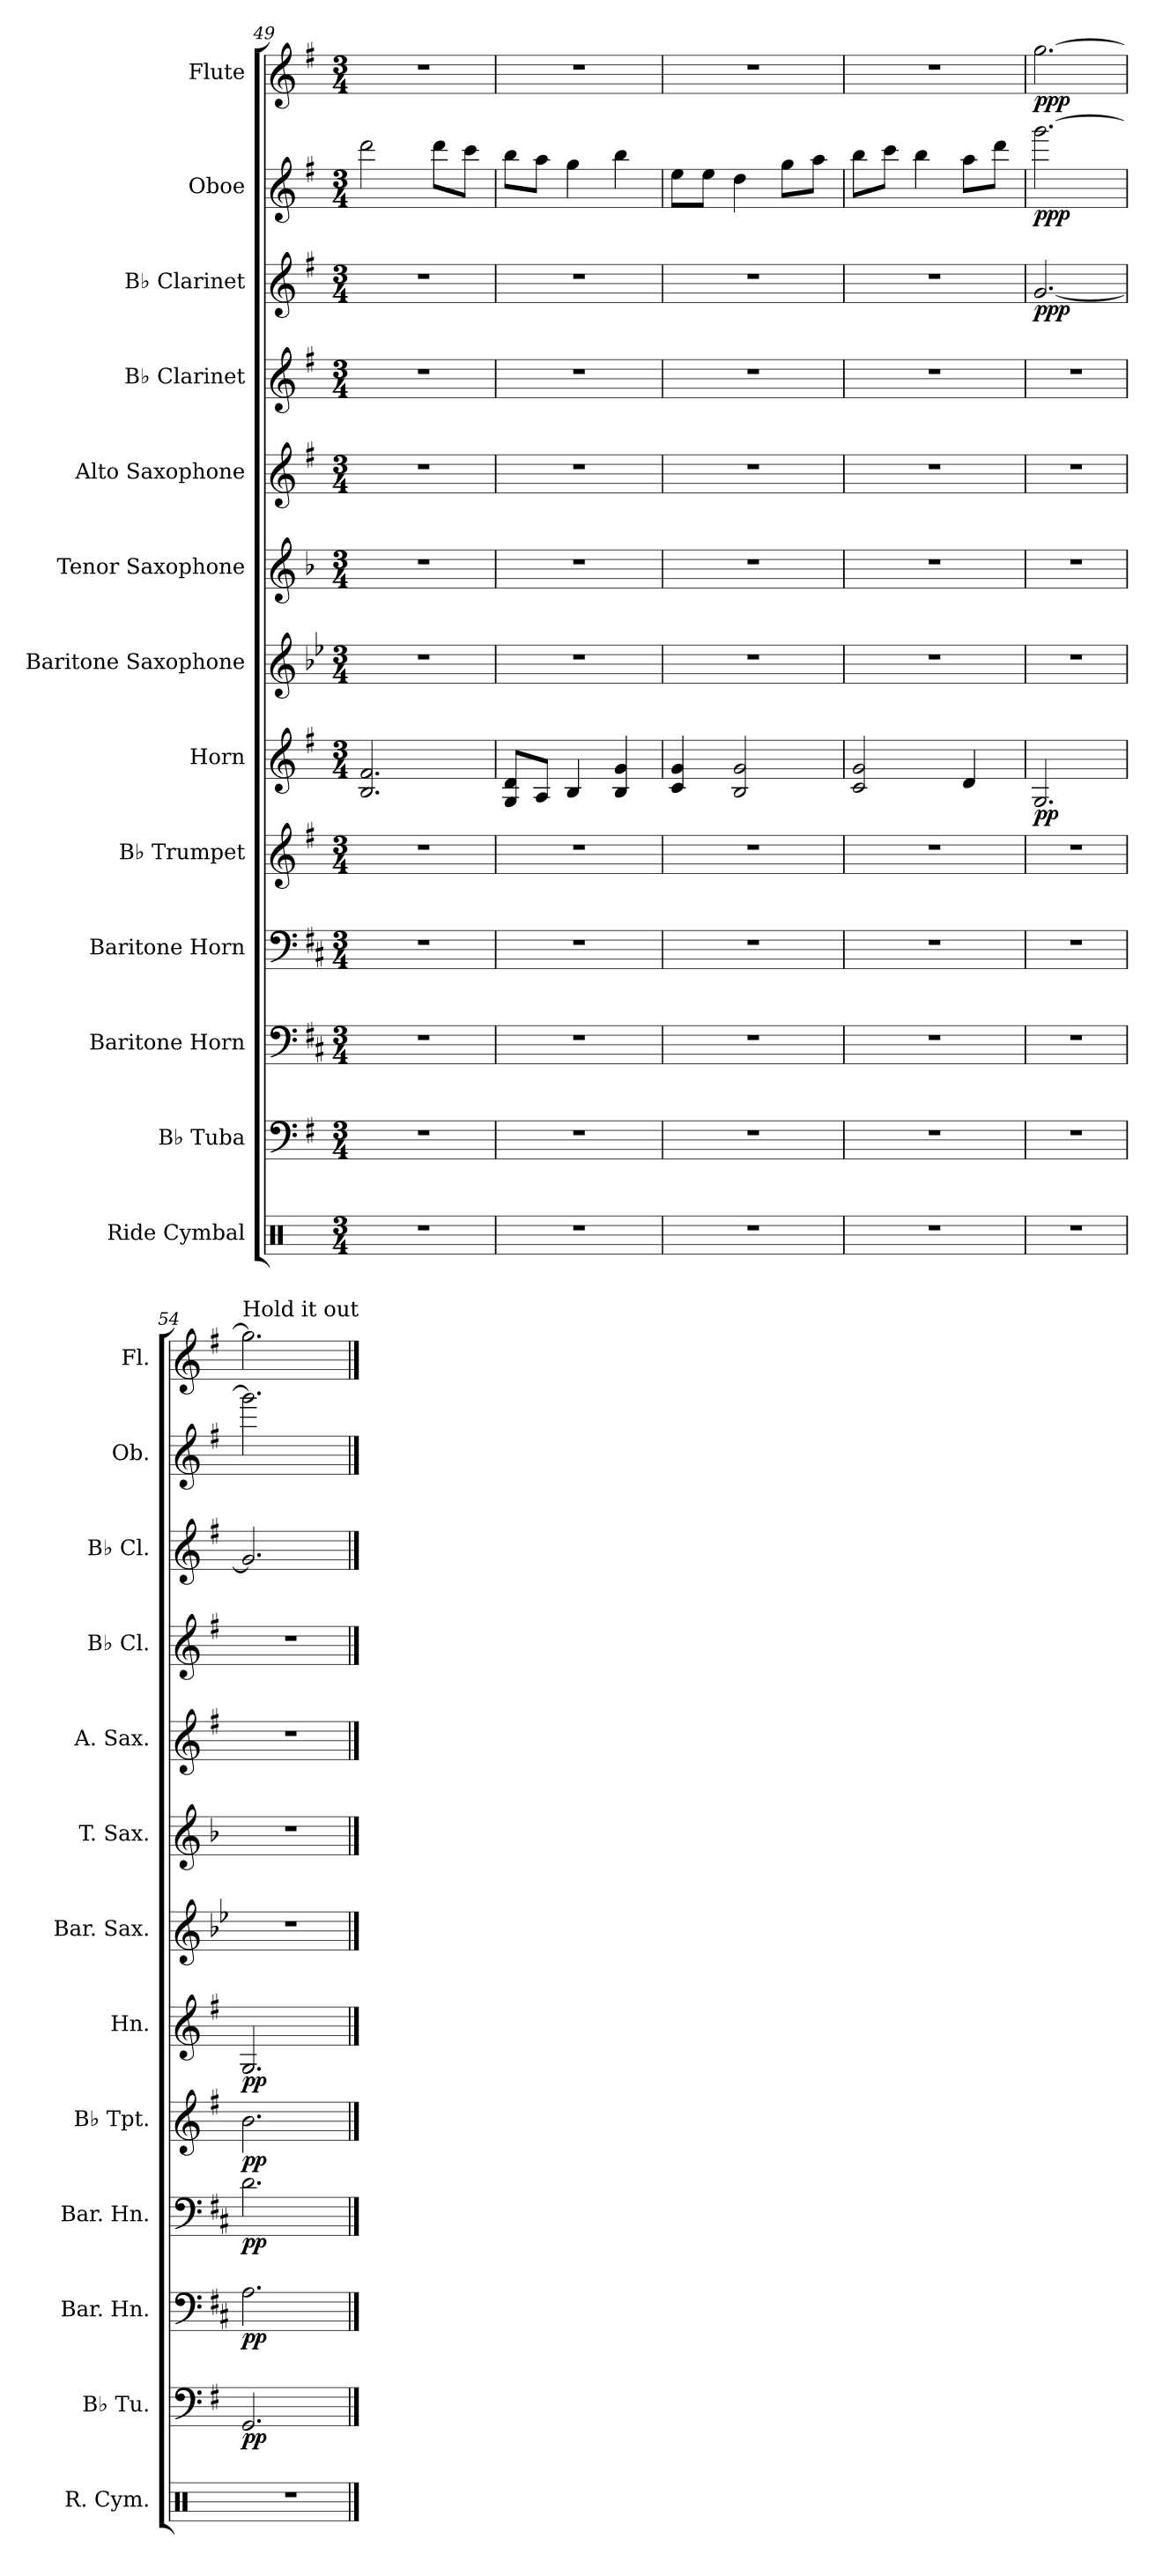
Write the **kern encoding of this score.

**kern	**kern	**dynam	**kern	**dynam	**kern	**dynam	**kern	**dynam	**kern	**dynam	**kern	**kern	**kern	**kern	**kern	**dynam	**kern	**dynam	**kern	**dynam
*part13	*part12	*part12	*part11	*part11	*part10	*part10	*part9	*part9	*part8	*part8	*part7	*part6	*part5	*part4	*part3	*part3	*part2	*part2	*part1	*part1
*staff13	*staff12	*staff12	*staff11	*staff11	*staff10	*staff10	*staff9	*staff9	*staff8	*staff8	*staff7	*staff6	*staff5	*staff4	*staff3	*staff3	*staff2	*staff2	*staff1	*staff1
*I"Ride Cymbal	*I"B♭ Tuba	*	*I"Baritone Horn	*	*I"Baritone Horn	*	*I"B♭ Trumpet	*	*I"Horn	*	*I"Baritone Saxophone	*I"Tenor Saxophone	*I"Alto Saxophone	*I"B♭ Clarinet	*I"B♭ Clarinet	*	*I"Oboe	*	*I"Flute	*
*I'R. Cym.	*I'B♭ Tu.	*	*I'Bar. Hn.	*	*I'Bar. Hn.	*	*I'B♭ Tpt.	*	*I'Hn.	*	*I'Bar. Sax.	*I'T. Sax.	*I'A. Sax.	*I'B♭ Cl.	*I'B♭ Cl.	*	*I'Ob.	*	*I'Fl.	*
*clefX	*clefF4	*	*clefF4	*	*clefF4	*	*clefG2	*	*clefG2	*	*clefG2	*clefG2	*clefG2	*clefG2	*clefG2	*	*clefG2	*	*clefG2	*
*	*	*	*ITrd4c7	*	*ITrd4c7	*	*ITrd1c2	*	*ITrd4c7	*	*ITrd12c21	*ITrd8c14	*ITrd5c9	*ITrd1c2	*ITrd1c2	*	*	*	*	*
*k[]	*k[f#]	*	*k[f#]	*	*k[f#]	*	*k[b-]	*	*k[]	*	*k[b-e-]	*k[b-]	*k[b-e-]	*k[b-]	*k[b-]	*	*k[f#]	*	*k[f#]	*
*C:	*G:	*	*G:	*	*G:	*	*F:	*	*C:	*	*B-:	*F:	*B-:	*F:	*F:	*	*G:	*	*G:	*
*M3/4	*M3/4	*	*M3/4	*	*M3/4	*	*M3/4	*	*M3/4	*	*M3/4	*M3/4	*M3/4	*M3/4	*M3/4	*	*M3/4	*	*M3/4	*
=49	=49	=49	=49	=49	=49	=49	=49	=49	=49	=49	=49	=49	=49	=49	=49	=49	=49	=49	=49	=49
2.r	2.r	.	2.r	.	2.r	.	2.r	.	2.E/ 2.B/	.	2.r	2.r	2.r	2.r	2.r	.	2ddd\	.	2.r	.
.	.	.	.	.	.	.	.	.	.	.	.	.	.	.	.	.	8ddd\L	.	.	.
.	.	.	.	.	.	.	.	.	.	.	.	.	.	.	.	.	8ccc\J	.	.	.
=50	=50	=50	=50	=50	=50	=50	=50	=50	=50	=50	=50	=50	=50	=50	=50	=50	=50	=50	=50	=50
2.r	2.r	.	2.r	.	2.r	.	2.r	.	8C/ 8G/L	.	2.r	2.r	2.r	2.r	2.r	.	8bb\L	.	2.r	.
.	.	.	.	.	.	.	.	.	8D/J	.	.	.	.	.	.	.	8aa\J	.	.	.
.	.	.	.	.	.	.	.	.	4E/	.	.	.	.	.	.	.	4gg\	.	.	.
.	.	.	.	.	.	.	.	.	4E/ 4c/	.	.	.	.	.	.	.	4bb\	.	.	.
=51	=51	=51	=51	=51	=51	=51	=51	=51	=51	=51	=51	=51	=51	=51	=51	=51	=51	=51	=51	=51
2.r	2.r	.	2.r	.	2.r	.	2.r	.	4F/ 4c/	.	2.r	2.r	2.r	2.r	2.r	.	8ee\L	.	2.r	.
.	.	.	.	.	.	.	.	.	.	.	.	.	.	.	.	.	8ee\J	.	.	.
.	.	.	.	.	.	.	.	.	2E/ 2c/	.	.	.	.	.	.	.	4dd\	.	.	.
.	.	.	.	.	.	.	.	.	.	.	.	.	.	.	.	.	8gg\L	.	.	.
.	.	.	.	.	.	.	.	.	.	.	.	.	.	.	.	.	8aa\J	.	.	.
!!LO:PB:g=z
=52	=52	=52	=52	=52	=52	=52	=52	=52	=52	=52	=52	=52	=52	=52	=52	=52	=52	=52	=52	=52
2.r	2.r	.	2.r	.	2.r	.	2.r	.	2F/ 2c/	.	2.r	2.r	2.r	2.r	2.r	.	8bb\L	.	2.r	.
.	.	.	.	.	.	.	.	.	.	.	.	.	.	.	.	.	8ccc\J	.	.	.
.	.	.	.	.	.	.	.	.	.	.	.	.	.	.	.	.	4bb\	.	.	.
.	.	.	.	.	.	.	.	.	4G/	.	.	.	.	.	.	.	8aa\L	.	.	.
.	.	.	.	.	.	.	.	.	.	.	.	.	.	.	.	.	8ddd\J	.	.	.
=53	=53	=53	=53	=53	=53	=53	=53	=53	=53	=53	=53	=53	=53	=53	=53	=53	=53	=53	=53	=53
!	!	!	!	!	!	!	!	!	!	!LO:DY:b	!	!	!	!	!	!LO:DY:b	!	!LO:DY:b	!	!LO:DY:b
2.r	2.r	.	2.r	.	2.r	.	2.r	.	2.C/	pp	2.r	2.r	2.r	2.r	[2.f/	ppp	[2.ggg\	ppp	[2.gg\	ppp
=54	=54	=54	=54	=54	=54	=54	=54	=54	=54	=54	=54	=54	=54	=54	=54	=54	=54	=54	=54	=54
!	!	!	!	!	!	!	!	!	!	!	!	!	!	!	!	!	!	!	!LO:TX:a:t=Hold it out	!
!	!	!LO:DY:b	!	!LO:DY:b	!	!LO:DY:b	!	!LO:DY:b	!	!LO:DY:b	!	!	!	!	!	!	!	!	!	!
2.r	2.GG/	pp	2.D\	pp	2.G\	pp	2.a\	pp	2.C/	pp	2.r	2.r	2.r	2.r	2.f/]	.	2.ggg\]	.	2.gg\]	.
==	==	==	==	==	==	==	==	==	==	==	==	==	==	==	==	==	==	==	==	==
*-	*-	*-	*-	*-	*-	*-	*-	*-	*-	*-	*-	*-	*-	*-	*-	*-	*-	*-	*-	*-
